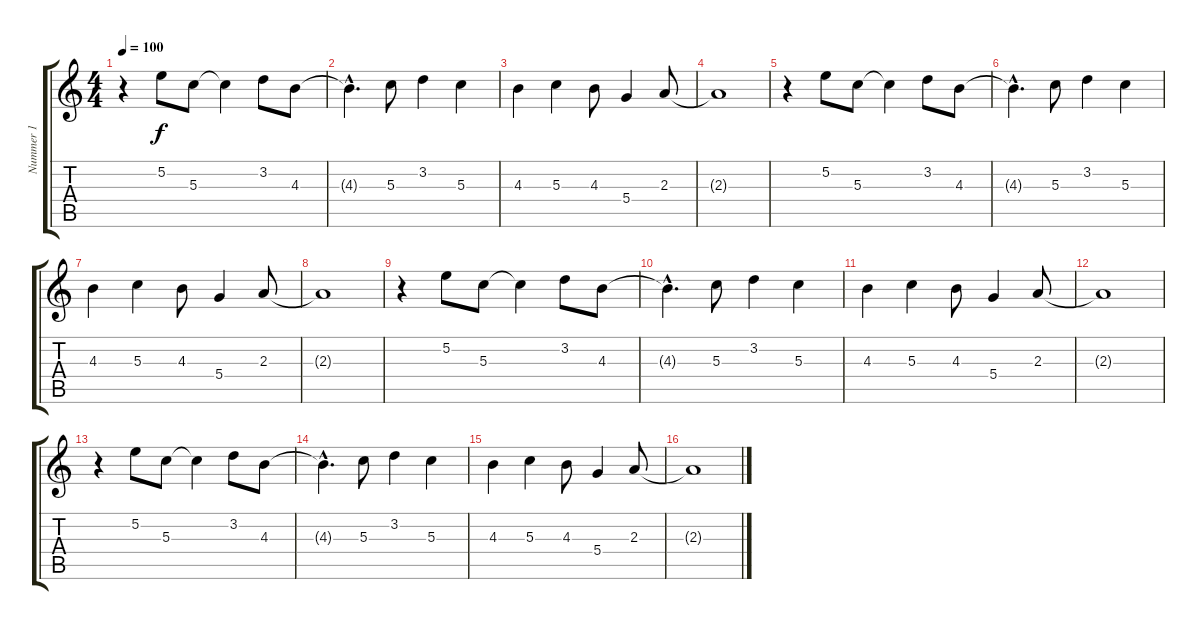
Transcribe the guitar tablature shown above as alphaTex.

\track ("Nummer 1" "Nummer 1") {instrument electricguitarclean}
\staff {score tabs}
\tuning (E4 B3 G3 D3 A2 E2) {hide}
\ts (4 4)
\tempo 100
\clef g2
\ks c
r.4{dy f} 5.2.8 5.3.8 5.3{t}.4 3.2.8 4.3.8 |
4.3{hac t}.4{d} 5.3.8 3.2.4 5.3.4 |
4.3.4 5.3.4 4.3.8 5.4.4 2.3.8 |
2.3{t}.1 |
r.4 5.2.8 5.3.8 5.3{t}.4 3.2.8 4.3.8 |
4.3{hac t}.4{d} 5.3.8 3.2.4 5.3.4 |
4.3.4 5.3.4 4.3.8 5.4.4 2.3.8 |
2.3{t}.1 |
r.4 5.2.8 5.3.8 5.3{t}.4 3.2.8 4.3.8 |
4.3{hac t}.4{d} 5.3.8 3.2.4 5.3.4 |
4.3.4 5.3.4 4.3.8 5.4.4 2.3.8 |
2.3{t}.1 |
r.4 5.2.8 5.3.8 5.3{t}.4 3.2.8 4.3.8 |
4.3{hac t}.4{d} 5.3.8 3.2.4 5.3.4 |
4.3.4 5.3.4 4.3.8 5.4.4 2.3.8 |
2.3{t}.1
